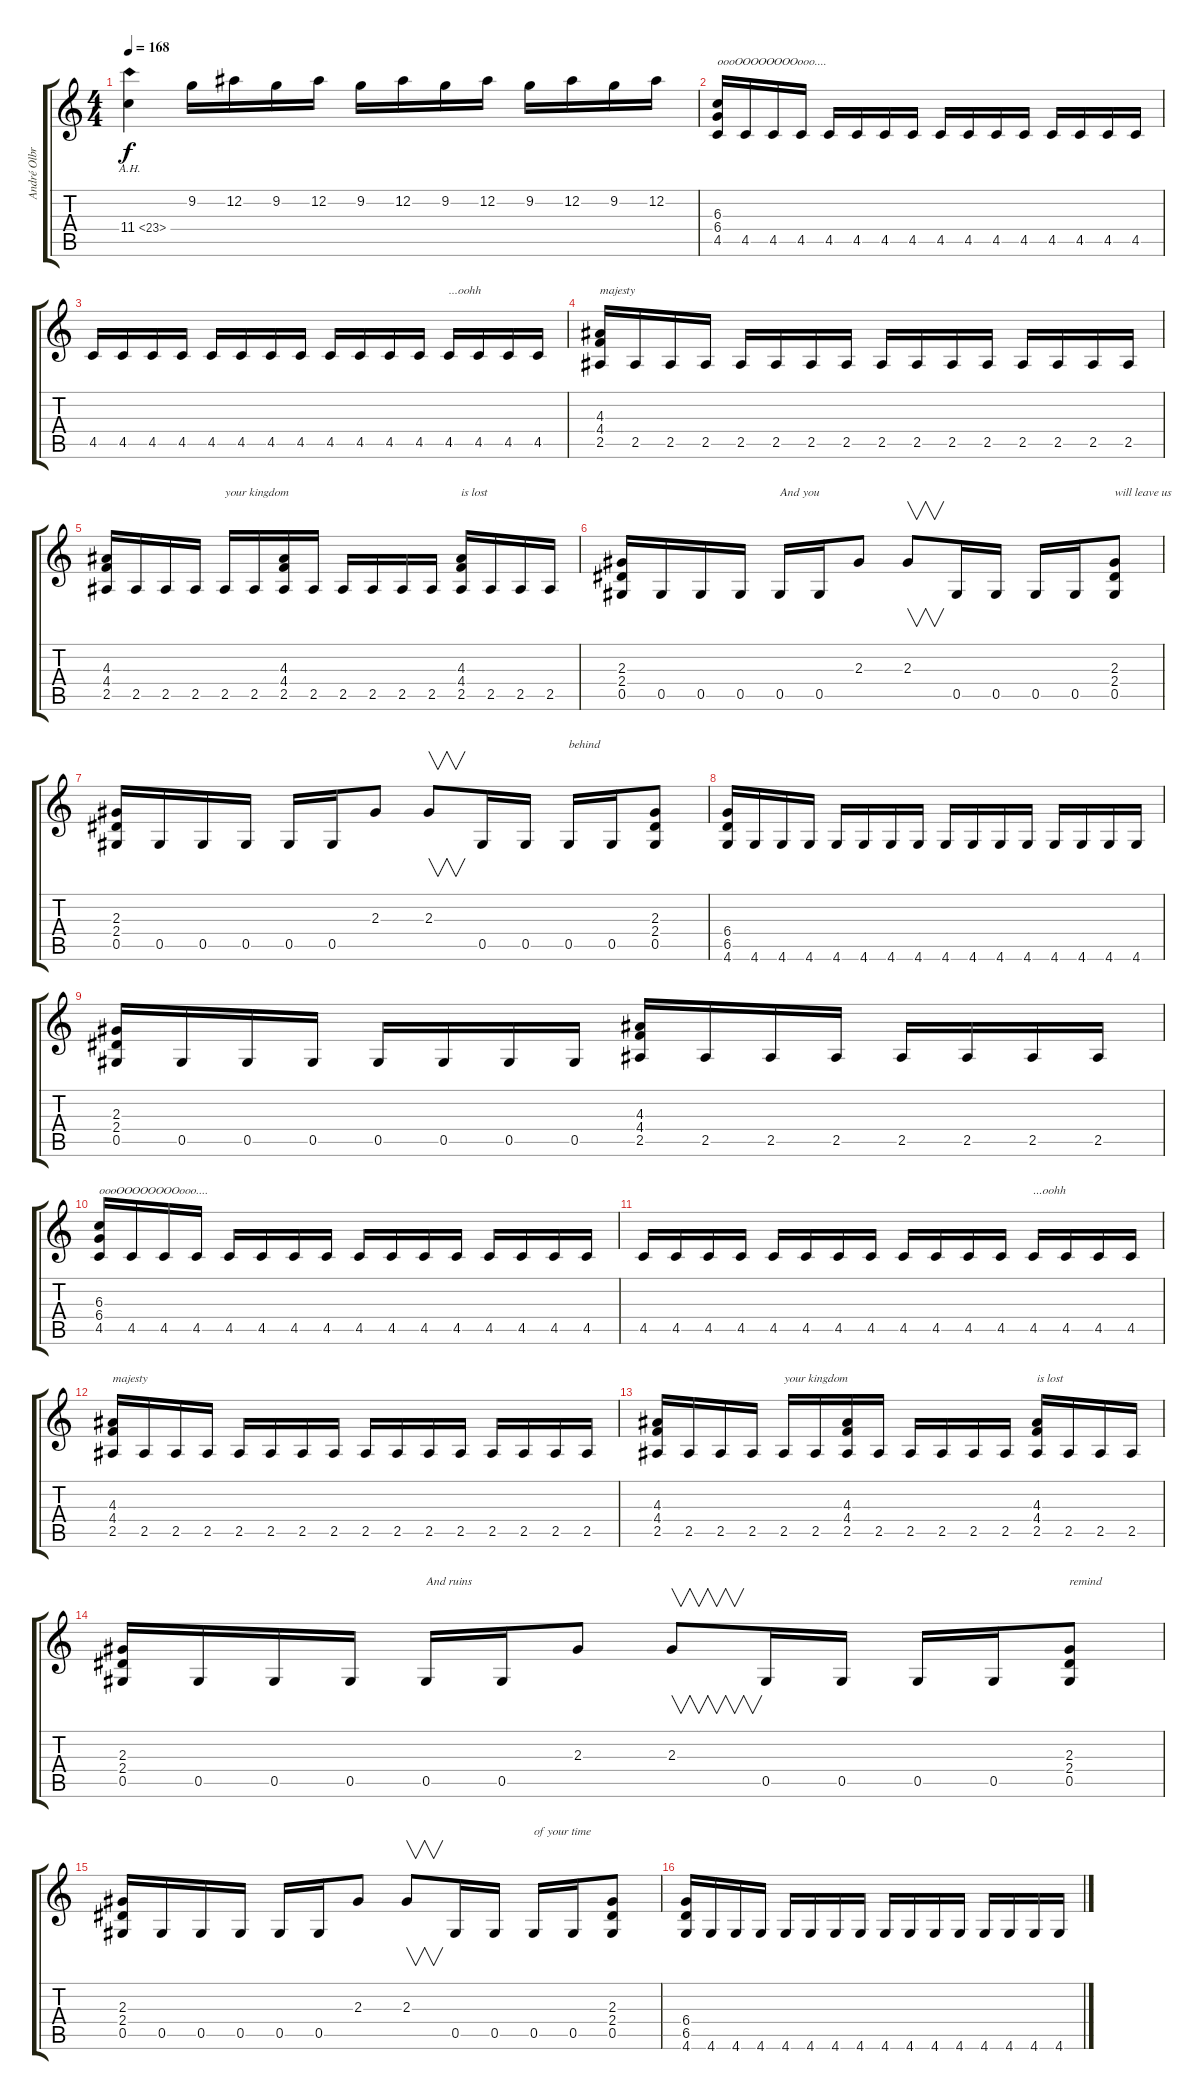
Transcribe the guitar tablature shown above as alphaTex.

\track ("André Olbrich" "André Olbr") {instrument distortionguitar}
\staff {score tabs}
\tuning (Eb4 Bb3 Gb3 Db3 Ab2 Eb2) {hide}
\ts (4 4)
\tempo 168
\clef g2
\ks c
11.4{ah 12}.4{dy f} 9.2.16 12.2.16 9.2.16 12.2.16 9.2.16 12.2.16 9.2.16 12.2.16 9.2.16 12.2.16 9.2.16 12.2.16 |
(6.3 6.4 4.5).16{txt "oooOOOOOOOOooo...."} 4.5.16 4.5.16 4.5.16 4.5.16 4.5.16 4.5.16 4.5.16 4.5.16 4.5.16 4.5.16 4.5.16 4.5.16 4.5.16 4.5.16 4.5.16 |
4.5.16 4.5.16 4.5.16 4.5.16 4.5.16 4.5.16 4.5.16 4.5.16 4.5.16 4.5.16 4.5.16 4.5.16 4.5.16{txt "...oohh"} 4.5.16 4.5.16 4.5.16 |
(4.3 4.4 2.5).16{txt "majesty"} 2.5.16 2.5.16 2.5.16 2.5.16 2.5.16 2.5.16 2.5.16 2.5.16 2.5.16 2.5.16 2.5.16 2.5.16 2.5.16 2.5.16 2.5.16 |
(4.3 4.4 2.5).16 2.5.16 2.5.16 2.5.16 2.5.16{txt "your kingdom"} 2.5.16 (4.3 4.4 2.5).16 2.5.16 2.5.16 2.5.16 2.5.16 2.5.16 (4.3 4.4 2.5).16{txt "is lost"} 2.5.16 2.5.16 2.5.16 |
(2.3 2.4 0.5).16 0.5.16 0.5.16 0.5.16 0.5.16{txt "And you"} 0.5.16 2.3.8 2.3.8{v} 0.5.16 0.5.16 0.5.16 0.5.16 (2.3 2.4 0.5).8{txt "will leave us "} |
(2.3 2.4 0.5).16 0.5.16 0.5.16 0.5.16 0.5.16 0.5.16 2.3.8 2.3.8{v} 0.5.16 0.5.16 0.5.16{txt "behind"} 0.5.16 (2.3 2.4 0.5).8 |
(6.4 6.5 4.6).16 4.6.16 4.6.16 4.6.16 4.6.16 4.6.16 4.6.16 4.6.16 4.6.16 4.6.16 4.6.16 4.6.16 4.6.16 4.6.16 4.6.16 4.6.16 |
(2.3 2.4 0.5).16 0.5.16 0.5.16 0.5.16 0.5.16 0.5.16 0.5.16 0.5.16 (4.3 4.4 2.5).16 2.5.16 2.5.16 2.5.16 2.5.16 2.5.16 2.5.16 2.5.16 |
(6.3 6.4 4.5).16{txt "oooOOOOOOOOooo...."} 4.5.16 4.5.16 4.5.16 4.5.16 4.5.16 4.5.16 4.5.16 4.5.16 4.5.16 4.5.16 4.5.16 4.5.16 4.5.16 4.5.16 4.5.16 |
4.5.16 4.5.16 4.5.16 4.5.16 4.5.16 4.5.16 4.5.16 4.5.16 4.5.16 4.5.16 4.5.16 4.5.16 4.5.16{txt "...oohh"} 4.5.16 4.5.16 4.5.16 |
(4.3 4.4 2.5).16{txt "majesty"} 2.5.16 2.5.16 2.5.16 2.5.16 2.5.16 2.5.16 2.5.16 2.5.16 2.5.16 2.5.16 2.5.16 2.5.16 2.5.16 2.5.16 2.5.16 |
(4.3 4.4 2.5).16 2.5.16 2.5.16 2.5.16 2.5.16{txt "your kingdom"} 2.5.16 (4.3 4.4 2.5).16 2.5.16 2.5.16 2.5.16 2.5.16 2.5.16 (4.3 4.4 2.5).16{txt "is lost"} 2.5.16 2.5.16 2.5.16 |
(2.3 2.4 0.5).16 0.5.16 0.5.16 0.5.16 0.5.16{txt "And ruins "} 0.5.16 2.3.8 2.3.8{v} 0.5.16 0.5.16 0.5.16 0.5.16 (2.3 2.4 0.5).8{txt "remind"} |
(2.3 2.4 0.5).16 0.5.16 0.5.16 0.5.16 0.5.16 0.5.16 2.3.8 2.3.8{v} 0.5.16 0.5.16 0.5.16{txt "of your time"} 0.5.16 (2.3 2.4 0.5).8 |
(6.4 6.5 4.6).16 4.6.16 4.6.16 4.6.16 4.6.16 4.6.16 4.6.16 4.6.16 4.6.16 4.6.16 4.6.16 4.6.16 4.6.16 4.6.16 4.6.16 4.6.16
